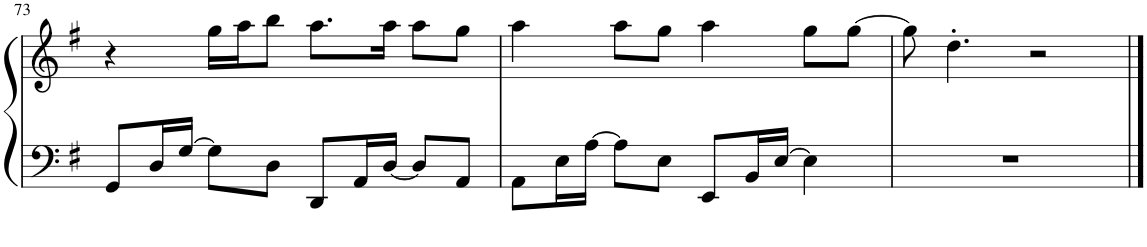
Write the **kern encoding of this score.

**kern	**kern
*part1	*part1
*staff2	*staff1
*I"Grand Piano, Right Hand	*
*I'Pno	*
!!LO:PB:g=z
*clefF4	*clefG2
*k[f#]	*k[f#]
*M4/4	*M4/4
=73	=73
8GG/L	4r
16D/L	.
[16G/JJ	.
8G\L]	16gg\LL
.	16aa\J
8D\J	8bb\J
8DD/L	8.aa\L
16AA/L	.
[16D/JJ	16aa\Jk
8D/L]	8aa\L
8AA/J	8gg\J
=74	=74
8AA\L	4aa\
16E\L	.
[16A\JJ	.
8A\L]	8aa\L
8E\J	8gg\J
8EE/L	4aa\
16BB/L	.
[16E/JJ	.
4E\]	8gg\L
.	[8gg\J
=75	=75
1r	8gg\]
.	4.dd'\
.	2r
==	==
*-	*-
